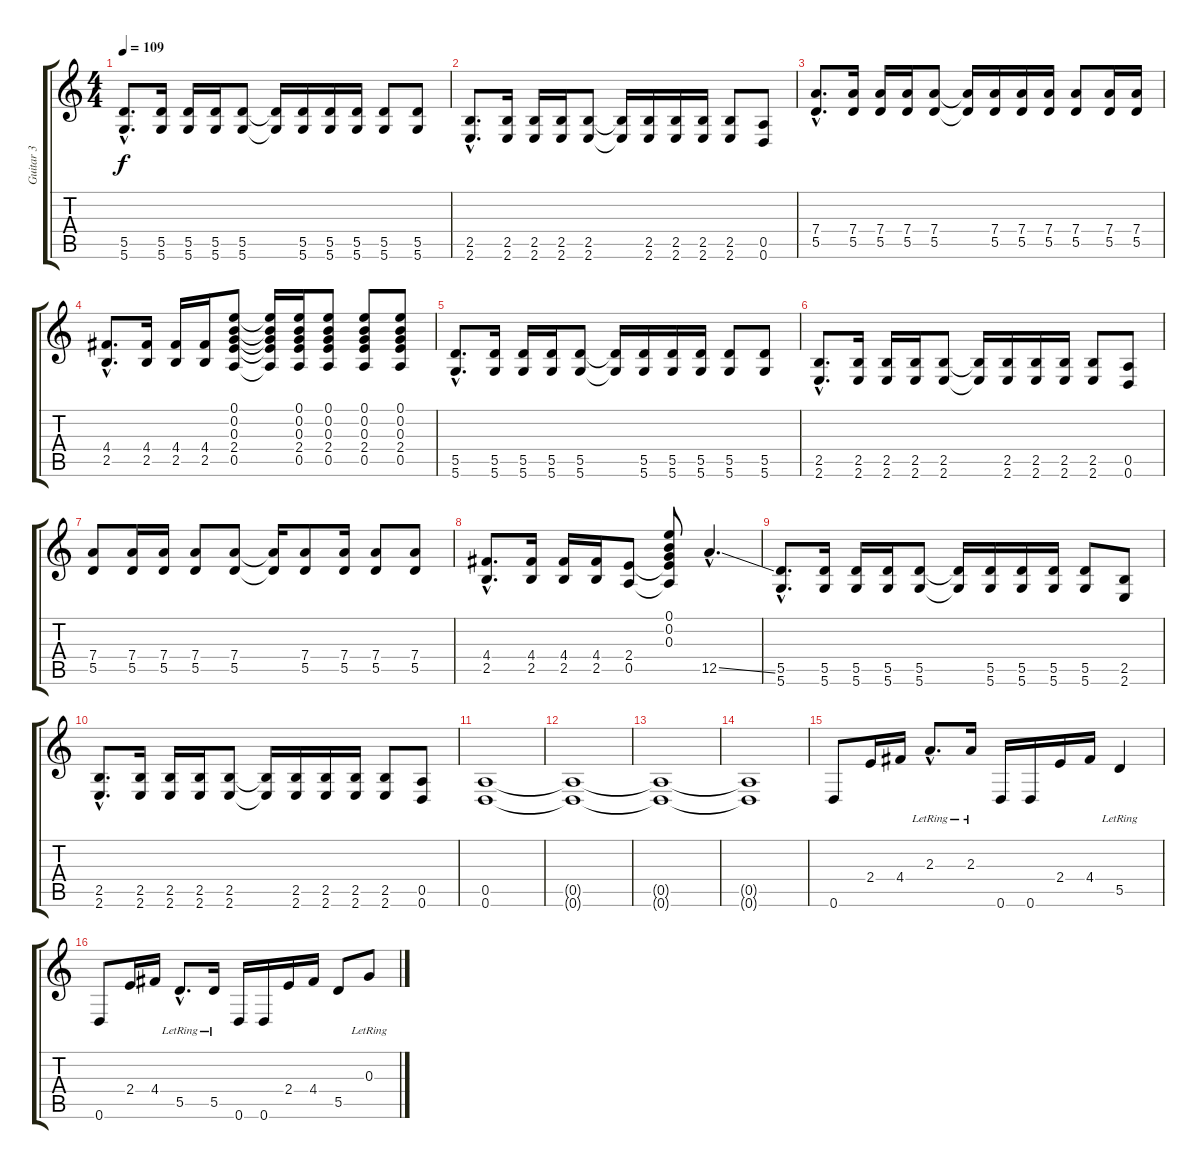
\track ("Guitar 3" "Guitar 3") {instrument distortionguitar}
\staff {score tabs}
\tuning (E4 B3 G3 D3 A2 D2) {hide}
\ts (4 4)
\tempo 109
\clef g2
\ks c
(5.5{hac} 5.6{hac}).8{d dy f} (5.5 5.6).16 (5.5 5.6).16 (5.5 5.6).16 (5.5 5.6).8 (5.5{t} 5.6{t}).16 (5.5 5.6).16 (5.5 5.6).16 (5.5 5.6).16 (5.5 5.6).8 (5.5 5.6).8 |
(2.5{hac} 2.6{hac}).8{d} (2.5 2.6).16 (2.5 2.6).16 (2.5 2.6).16 (2.5 2.6).8 (2.5{t} 2.6{t}).16 (2.5 2.6).16 (2.5 2.6).16 (2.5 2.6).16 (2.5 2.6).8 (0.5 0.6).8 |
(7.4{hac} 5.5{hac}).8{d} (7.4 5.5).16 (7.4 5.5).16 (7.4 5.5).16 (7.4 5.5).8 (7.4{t} 5.5{t}).16 (7.4 5.5).16 (7.4 5.5).16 (7.4 5.5).16 (7.4 5.5).8 (7.4 5.5).16 (7.4 5.5).16 |
(4.4{hac} 2.5{hac}).8{d} (4.4 2.5).16 (4.4 2.5).16 (4.4 2.5).16 (0.1 0.2 0.3 2.4 0.5).8 (0.1{t} 0.2{t} 0.3{t} 2.4{t} 0.5{t}).16 (0.1 0.2 0.3 2.4 0.5).16 (0.1 0.2 0.3 2.4 0.5).8 (0.1 0.2 0.3 2.4 0.5).8 (0.1 0.2 0.3 2.4 0.5).8 |
(5.5{hac} 5.6{hac}).8{d} (5.5 5.6).16 (5.5 5.6).16 (5.5 5.6).16 (5.5 5.6).8 (5.5{t} 5.6{t}).16 (5.5 5.6).16 (5.5 5.6).16 (5.5 5.6).16 (5.5 5.6).8 (5.5 5.6).8 |
(2.5{hac} 2.6{hac}).8{d} (2.5 2.6).16 (2.5 2.6).16 (2.5 2.6).16 (2.5 2.6).8 (2.5{t} 2.6{t}).16 (2.5 2.6).16 (2.5 2.6).16 (2.5 2.6).16 (2.5 2.6).8 (0.5 0.6).8 |
(7.4 5.5).8 (7.4 5.5).16 (7.4 5.5).16 (7.4 5.5).8 (7.4 5.5).8 (7.4{t} 5.5{t}).16 (7.4 5.5).8 (7.4 5.5).16 (7.4 5.5).8 (7.4 5.5).8 |
(4.4{hac} 2.5{hac}).8{d} (4.4 2.5).16 (4.4 2.5).16 (4.4 2.5).16 (2.4 0.5).8 (0.1 0.2 0.3 2.4{t} 0.5{t}).8 12.5{ss hac}.4{d} |
(5.5{hac} 5.6{hac}).8{d} (5.5 5.6).16 (5.5 5.6).16 (5.5 5.6).16 (5.5 5.6).8 (5.5{t} 5.6{t}).16 (5.5 5.6).16 (5.5 5.6).16 (5.5 5.6).16 (5.5 5.6).8 (2.5 2.6).8 |
(2.5{hac} 2.6{hac}).8{d} (2.5 2.6).16 (2.5 2.6).16 (2.5 2.6).16 (2.5 2.6).8 (2.5{t} 2.6{t}).16 (2.5 2.6).16 (2.5 2.6).16 (2.5 2.6).16 (2.5 2.6).8 (0.5 0.6).8 |
(0.5 0.6).1 |
(0.5{t} 0.6{t}).1 |
(0.5{t} 0.6{t}).1 |
(0.5{t} 0.6{t}).1 |
0.6.8 2.4.16 4.4.16 2.3{hac lr}.8{d} 2.3{lr}.16 0.6.16 0.6.16 2.4.16 4.4.16 5.5{lr}.4 |
0.6.8 2.4.16 4.4.16 5.5{hac lr}.8{d} 5.5{lr}.16 0.6.16 0.6.16 2.4.16 4.4.16 5.5.8 0.3{lr}.8
